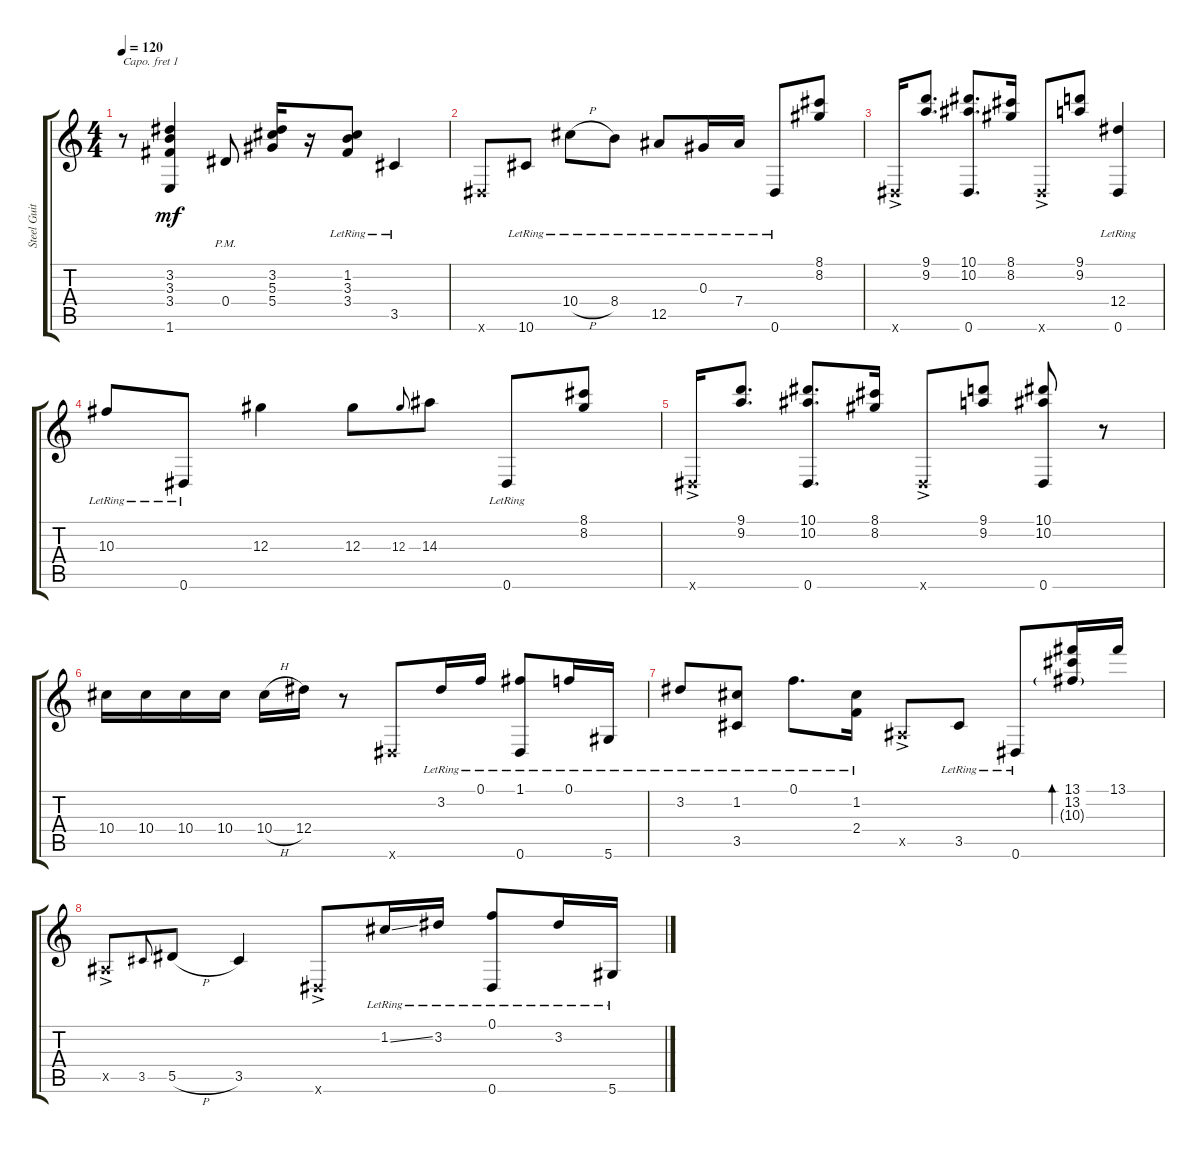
\track ("Steel Guitar" "Steel Guit") {instrument acousticguitarsteel}
\staff {score tabs}
\capo 1
\tuning (E4 B3 G3 D3 A2 D2) {hide}
\ts (4 4)
\tempo 120
\clef g2
\ks c
r.8{dy mf} (3.2 3.3 3.4 1.6).4 0.4{pm}.8 (3.2 5.3 5.4).16 r.16 (1.2{lr} 3.3{lr} 3.4{lr}).8 3.5{lr}.4 |
0.6{x}.8 10.6{lr}.8 10.4{h lr}.8 8.4{lr}.8 12.5{lr}.8 0.3{lr}.16 7.4{lr}.16 0.6{lr}.8 (8.1 8.2).8 |
0.6{ac x}.16 (9.1 9.2).8{d} (10.1 10.2 0.6).8{d} (8.1 8.2).16 0.6{ac x}.8 (9.1 9.2).8 (12.4{lr} 0.6{lr}).4 |
10.3{lr}.8 0.6{lr}.8 12.3.4 12.3.8 12.3.8{gr onbeat} 14.3.8 0.6{lr}.8 (8.1 8.2).8 |
0.6{ac x}.16 (9.1 9.2).8{d} (10.1 10.2 0.6).8{d} (8.1 8.2).16 0.6{ac x}.8 (9.1 9.2).8 (10.1 10.2 0.6).8 r.8 |
10.4.16 10.4.16 10.4.16 10.4.16 10.4{h}.16 12.4.16 r.8 0.6{x}.8 3.2{lr}.16 0.1{lr}.16 (1.1{lr} 0.6{lr}).8 0.1{lr}.16 5.6{lr}.16 |
3.2{lr}.8 (1.2{lr} 3.5{lr}).8 0.1{lr}.8{d} (1.2{lr} 2.4{lr}).16 0.5{ac x}.8 3.5{lr}.8 0.6{lr}.8 (13.1 13.2 10.3{g}).16{bd 30} 13.1.16 |
0.5{ac x}.8 3.5.8{gr onbeat} 5.5{h}.8 3.5.4 0.6{ac x}.8 1.2{ss lr}.16 3.2{lr}.16 (0.1{lr} 0.6{lr}).8 3.2{lr}.16 5.6{lr}.16
